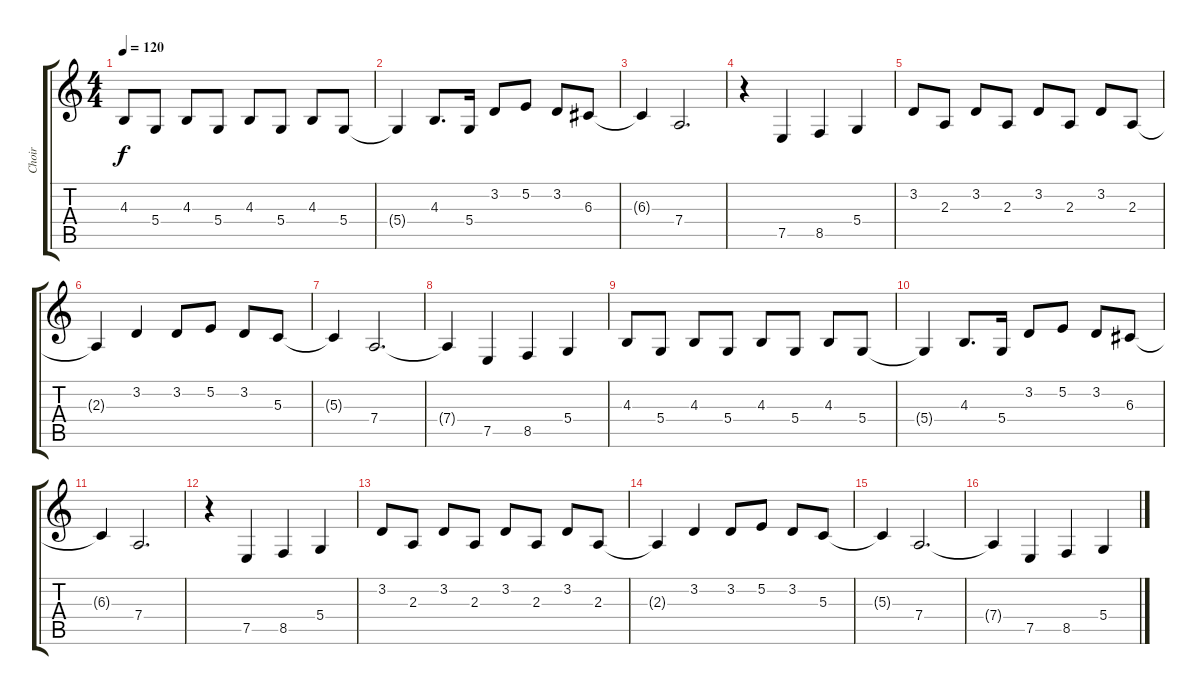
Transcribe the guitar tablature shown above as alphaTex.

\track ("Choir" "Choir") {instrument choiraahs}
\staff {score tabs}
\tuning (E4 B3 G3 D3 A2 E2) {hide}
\ts (4 4)
\tempo 120
\clef g2
\ks c
4.3.8{dy f} 5.4.8 4.3.8 5.4.8 4.3.8 5.4.8 4.3.8 5.4.8 |
5.4{t}.4 4.3.8{d} 5.4.16 3.2.8 5.2.8 3.2.8 6.3.8 |
6.3{t}.4 7.4.2{d} |
r.4 7.5.4 8.5.4 5.4.4 |
3.2.8 2.3.8 3.2.8 2.3.8 3.2.8 2.3.8 3.2.8 2.3.8 |
2.3{t}.4 3.2.4 3.2.8 5.2.8 3.2.8 5.3.8 |
5.3{t}.4 7.4.2{d} |
7.4{t}.4 7.5.4 8.5.4 5.4.4 |
4.3.8 5.4.8 4.3.8 5.4.8 4.3.8 5.4.8 4.3.8 5.4.8 |
5.4{t}.4 4.3.8{d} 5.4.16 3.2.8 5.2.8 3.2.8 6.3.8 |
6.3{t}.4 7.4.2{d} |
r.4 7.5.4 8.5.4 5.4.4 |
3.2.8 2.3.8 3.2.8 2.3.8 3.2.8 2.3.8 3.2.8 2.3.8 |
2.3{t}.4 3.2.4 3.2.8 5.2.8 3.2.8 5.3.8 |
5.3{t}.4 7.4.2{d} |
7.4{t}.4 7.5.4 8.5.4 5.4.4
